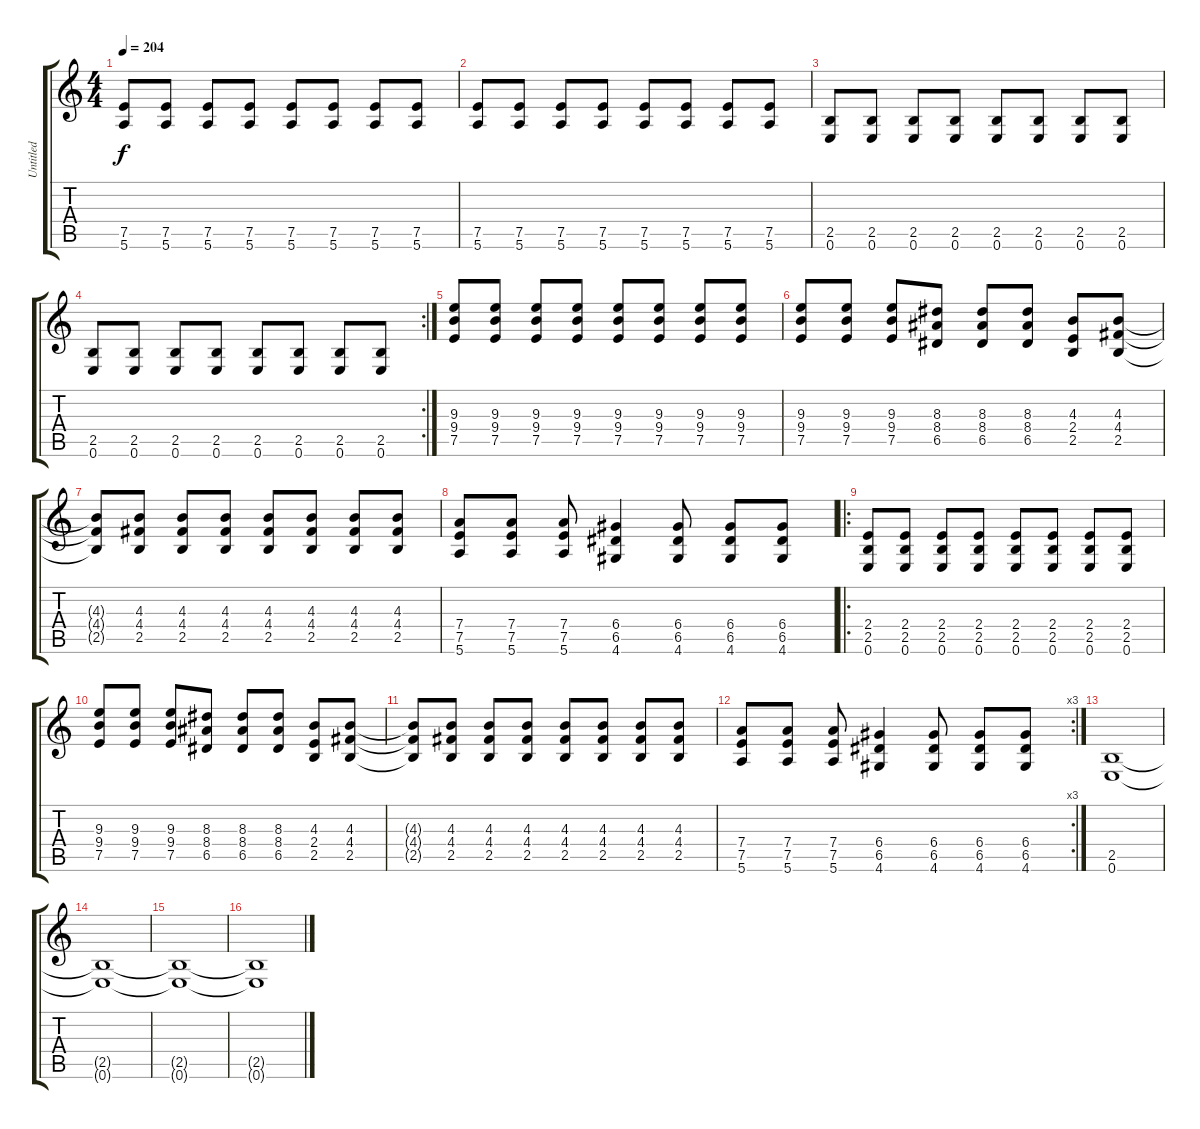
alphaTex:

\track ("Untitled" "Untitled") {instrument overdrivenguitar}
\staff {score tabs}
\tuning (E4 B3 G3 D3 A2 E2) {hide}
\ts (4 4)
\tempo 204
\clef g2
\ks c
(7.5 5.6).8{dy f} (7.5 5.6).8 (7.5 5.6).8 (7.5 5.6).8 (7.5 5.6).8 (7.5 5.6).8 (7.5 5.6).8 (7.5 5.6).8 |
(7.5 5.6).8 (7.5 5.6).8 (7.5 5.6).8 (7.5 5.6).8 (7.5 5.6).8 (7.5 5.6).8 (7.5 5.6).8 (7.5 5.6).8 |
(2.5 0.6).8 (2.5 0.6).8 (2.5 0.6).8 (2.5 0.6).8 (2.5 0.6).8 (2.5 0.6).8 (2.5 0.6).8 (2.5 0.6).8 |
\rc 2
(2.5 0.6).8 (2.5 0.6).8 (2.5 0.6).8 (2.5 0.6).8 (2.5 0.6).8 (2.5 0.6).8 (2.5 0.6).8 (2.5 0.6).8 |
(9.3 9.4 7.5).8 (9.3 9.4 7.5).8 (9.3 9.4 7.5).8 (9.3 9.4 7.5).8 (9.3 9.4 7.5).8 (9.3 9.4 7.5).8 (9.3 9.4 7.5).8 (9.3 9.4 7.5).8 |
(9.3 9.4 7.5).8 (9.3 9.4 7.5).8 (9.3 9.4 7.5).8 (8.3 8.4 6.5).8 (8.3 8.4 6.5).8 (8.3 8.4 6.5).8 (4.3 2.4 2.5).8 (4.3 4.4 2.5).8 |
(4.3{t} 4.4{t} 2.5{t}).8 (4.3 4.4 2.5).8 (4.3 4.4 2.5).8 (4.3 4.4 2.5).8 (4.3 4.4 2.5).8 (4.3 4.4 2.5).8 (4.3 4.4 2.5).8 (4.3 4.4 2.5).8 |
(7.4 7.5 5.6).8 (7.4 7.5 5.6).8 (7.4 7.5 5.6).8 (6.4 6.5 4.6).4 (6.4 6.5 4.6).8 (6.4 6.5 4.6).8 (6.4 6.5 4.6).8 |
\ro
(2.4 2.5 0.6).8 (2.4 2.5 0.6).8 (2.4 2.5 0.6).8 (2.4 2.5 0.6).8 (2.4 2.5 0.6).8 (2.4 2.5 0.6).8 (2.4 2.5 0.6).8 (2.4 2.5 0.6).8 |
(9.3 9.4 7.5).8 (9.3 9.4 7.5).8 (9.3 9.4 7.5).8 (8.3 8.4 6.5).8 (8.3 8.4 6.5).8 (8.3 8.4 6.5).8 (4.3 2.4 2.5).8 (4.3 4.4 2.5).8 |
(4.3{t} 4.4{t} 2.5{t}).8 (4.3 4.4 2.5).8 (4.3 4.4 2.5).8 (4.3 4.4 2.5).8 (4.3 4.4 2.5).8 (4.3 4.4 2.5).8 (4.3 4.4 2.5).8 (4.3 4.4 2.5).8 |
\rc 3
(7.4 7.5 5.6).8 (7.4 7.5 5.6).8 (7.4 7.5 5.6).8 (6.4 6.5 4.6).4 (6.4 6.5 4.6).8 (6.4 6.5 4.6).8 (6.4 6.5 4.6).8 |
(2.5 0.6).1 |
(2.5{t} 0.6{t}).1 |
(2.5{t} 0.6{t}).1 |
(2.5{t} 0.6{t}).1
